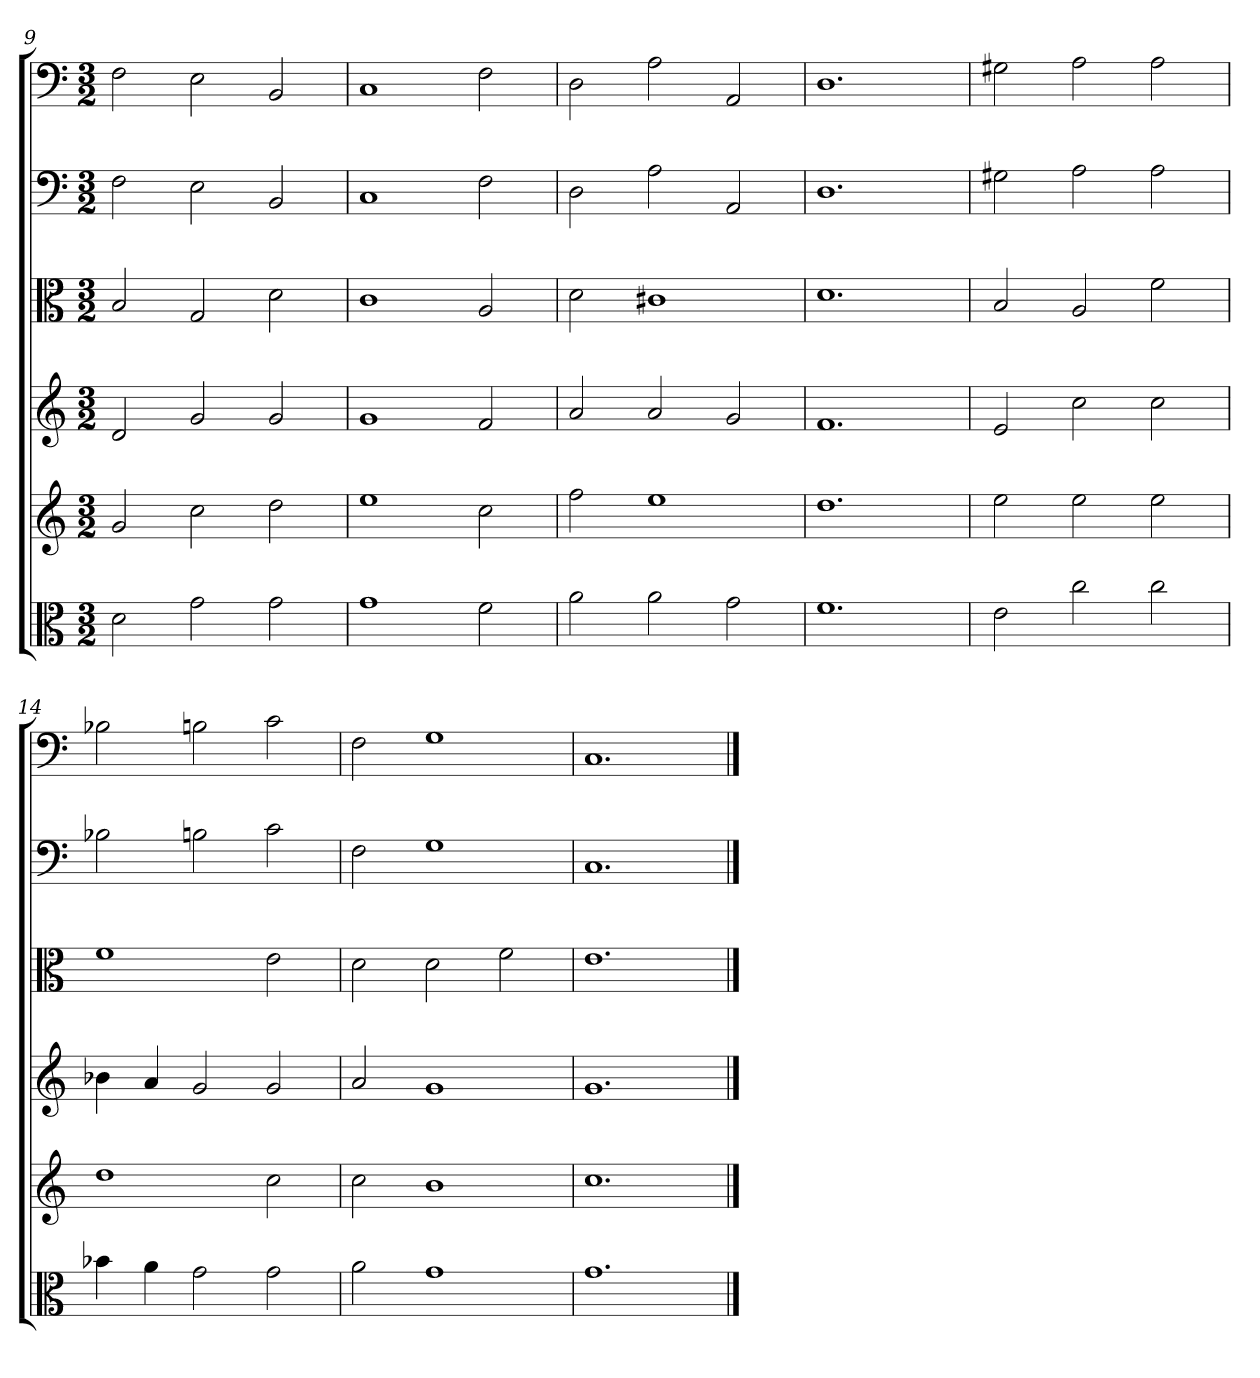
**kern	**kern	**kern	**kern	**kern	**kern
*part6	*part5	*part4	*part3	*part2	*part1
*staff6	*staff5	*staff4	*staff3	*staff2	*staff1
*clefC3	*	*	*clefC3	*clefF4	*clefF4
*k[]	*k[]	*k[]	*k[]	*k[]	*k[]
*C:	*C:	*C:	*C:	*C:	*C:
*M3/2	*M3/2	*M3/2	*M3/2	*M3/2	*M3/2
=9	=9	=9	=9	=9	=9
2d	2g	2d	2B	2F	2F
2g	2cc	2g	2G	2E	2E
2g	2dd	2g	2d	2BB	2BB
=10	=10	=10	=10	=10	=10
1g	1ee	1g	1c	1C	1C
2f	2cc	2f	2A	2F	2F
=11	=11	=11	=11	=11	=11
2a	2ff	2a	2d	2D	2D
2a	1ee	2a	1c#X	2A	2A
2g	.	2g	.	2AA	2AA
=12	=12	=12	=12	=12	=12
1.f	1.dd	1.f	1.d	1.D	1.D
=13	=13	=13	=13	=13	=13
2e	2ee	2e	2B	2G#X	2G#X
2cc	2ee	2cc	2A	2A	2A
2cc	2ee	2cc	2f	2A	2A
=14	=14	=14	=14	=14	=14
4b-X	1dd	4b-X	1f	2B-X	2B-X
4a	.	4a	.	.	.
2g	.	2g	.	2Bn	2Bn
2g	2cc	2g	2e	2c	2c
=15	=15	=15	=15	=15	=15
2a	2cc	2a	2d	2F	2F
1g	1b	1g	2d	1G	1G
.	.	.	2f	.	.
=16	=16	=16	=16	=16	=16
1.g	1.cc	1.g	1.e	1.C	1.C
==	==	==	==	==	==
*-	*-	*-	*-	*-	*-
